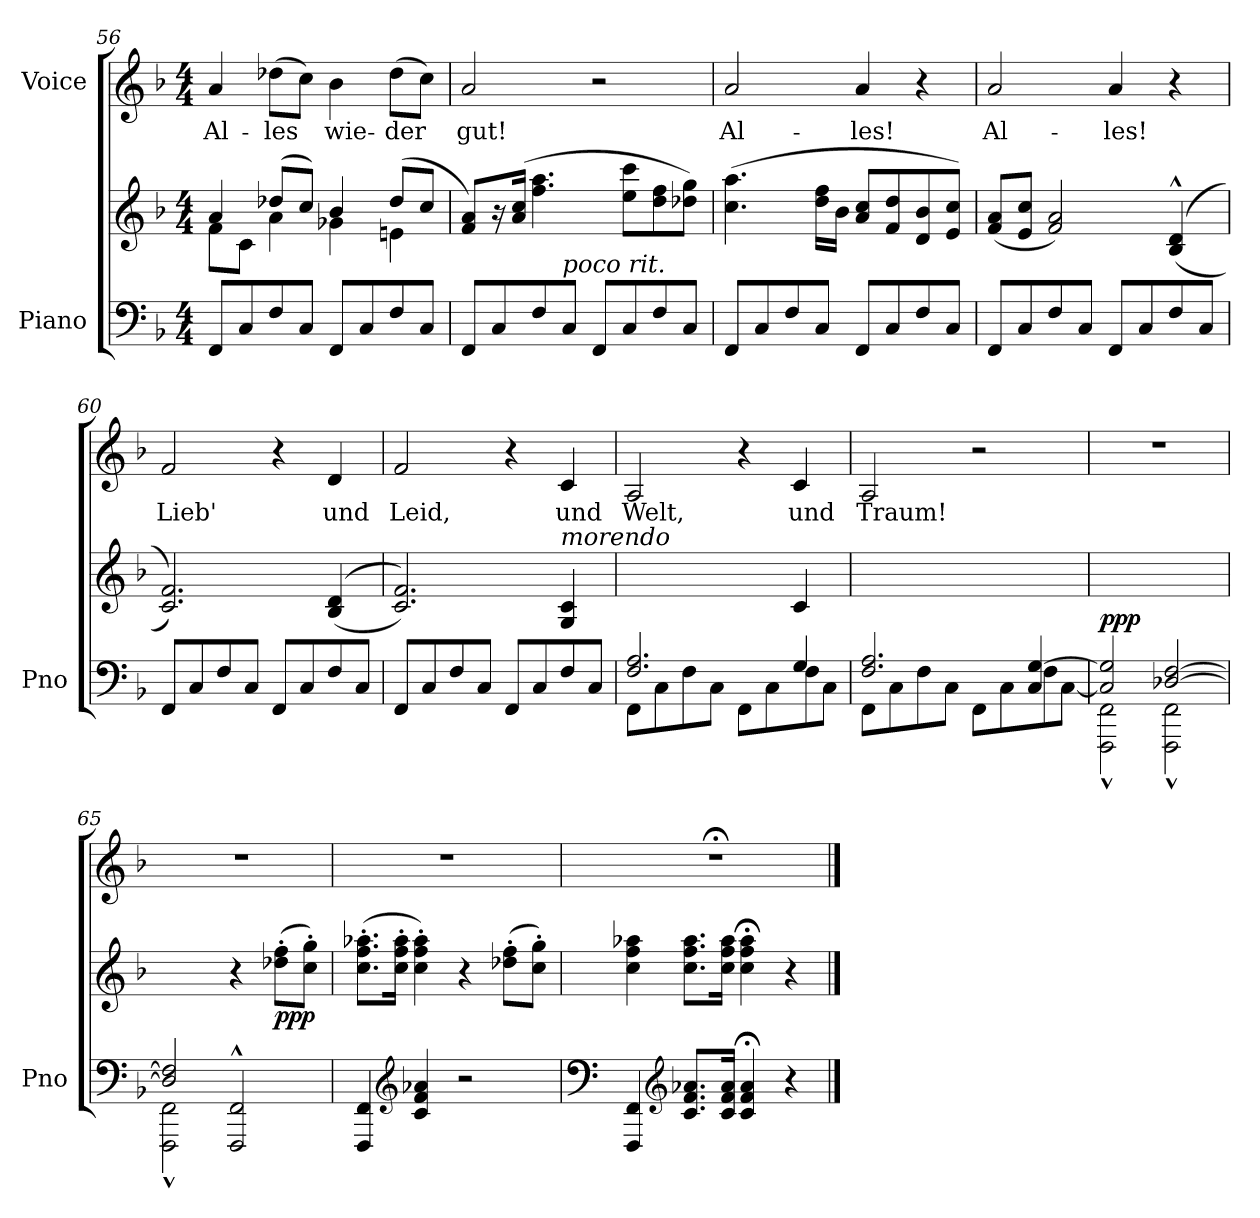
**kern	**kern	**dynam	**kern	**text
*part2	*part2	*part2	*part1	*part1
*staff3	*staff2	*staff2/3	*staff1	*staff1
*I"Piano	*	*	*I"Voice	*
*I'Pno	*	*	*	*
!!LO:LB:g=z
*clefF4	*clefG2	*	*clefG2	*
*k[b-]	*k[b-]	*	*k[b-]	*
*M4/4	*M4/4	*	*M4/4	*
=56	=56	=56	=56	=56
*	*^	*	*	*
!	!	!	!	!	!LO:LY:b
8FF/L	4a/	8f\L	.	4a/	Al-
8C/	.	8c\J	.	.	.
!	!	!	!	!	!LO:LY:b
8F/	(8dd-X/L	4a\	.	(8dd-X\L	-les
8C/J	8cc/J)	.	.	8cc\J)	.
!	!	!	!	!	!LO:LY:b
8FF/L	4b-/	4g-X\	.	4b-\	wie-
8C/	.	.	.	.	.
!	!	!	!	!	!LO:LY:b
8F/	(8dd-/L	4en\	.	(8dd-\L	-der
8C/J	8cc/J	.	.	8cc\J)	.
*	*v	*v	*	*	*
=57	=57	=57	=57	=57
!	!	!	!	!LO:LY:b
8FF/L	8f/ 8a/L)	.	2a/	gut!
8C/	16r	.	.	.
.	(16a/ 16cc/Jk	.	.	.
8F/	4.ff\ 4.aa\	.	.	.
!LO:TX:a:i:t=poco rit.	!	!	!	!
8C/J	.	.	.	.
*	*	*	*MM117	*
8FF/L	.	.	2r	.
8C/	8ee\ 8ccc\L	.	.	.
8F/	8dd\ 8ff\	.	.	.
8C/J	8dd-X\ 8gg\J)	.	.	.
=58	=58	=58	=58	=58
!	!	!	!	!LO:LY:b
8FF/L	(4.cc\ 4.aa\	.	2a/	Al-
8C/	.	.	.	.
8F/	.	.	.	.
8C/J	16dd\ 16ff\LL	.	.	.
.	16b-\JJ	.	.	.
!	!	!	!	!LO:LY:b
8FF/L	8a/ 8cc/L	.	4a/	-les!
8C/	8f/ 8dd/	.	.	.
8F/	8d/ 8b-/	.	4r	.
8C/J	8e/ 8cc/J)	.	.	.
=59	=59	=59	=59	=59
*	*	*	*MM110	*
!	!	!	!	!LO:LY:b
8FF/L	(8f/ 8a/L	.	2a/	Al-
8C/	8e/ 8cc/J	.	.	.
8F/	2f/ 2a/)	.	.	.
8C/J	.	.	.	.
*	*	*	*MM105	*
!	!	!	!	!LO:LY:b
8FF/L	.	.	4a/	-les!
8C/	.	.	.	.
8F/	(>(4B-/^^ 4d/^^	.	4r	.
8C/J	.	.	.	.
=60	=60	=60	=60	=60
*	*	*	*MM100	*
!	!	!	!	!LO:LY:b
8FF/L	2.c/ 2.f/))	.	2f/	Lieb'
8C/	.	.	.	.
8F/	.	.	.	.
8C/J	.	.	.	.
*	*	*	*MM95	*
8FF/L	.	.	4r	.
8C/	.	.	.	.
!	!	!	!	!LO:LY:b
8F/	((>4B-/ 4d/	.	4d/	und
8C/J	.	.	.	.
=61	=61	=61	=61	=61
*	*	*	*MM90	*
!	!	!	!	!LO:LY:b
8FF/L	2.c/ 2.f/))	.	2f/	Leid,
8C/	.	.	.	.
8F/	.	.	.	.
8C/J	.	.	.	.
8FF/L	.	.	4r	.
8C/	.	.	.	.
*	*	*	*MM85	*
!	!LO:TX:a:i:t=morendo	!	!	!
!	!	!	!	!LO:LY:b
8F/	4G/ 4c/	.	4c/	und
8C/J	.	.	.	.
!!LO:LB:g=z
=62	=62	=62	=62	=62
*^	*	*	*	*
!	!	!	!	!	!LO:LY:b
2.F/ 2.A/	8FF\L	2.ryy	.	2A/	Welt,
.	8C\	.	.	.	.
.	8F\	.	.	.	.
.	8C\J	.	.	.	.
.	8FF\L	.	.	4r	.
.	8C\	.	.	.	.
!	!	!	!	!	!LO:LY:b
4G/	8F\	4c/	.	4c/	und
.	8C\J	.	.	.	.
=63	=63	=63	=63	=63	=63
*	*	*	*	*MM80	*
!	!	!	!	!	!LO:LY:b
2.F/ 2.A/	8FF\L	1ryy	.	2A/	Traum!
.	8C\	.	.	.	.
.	8F\	.	.	.	.
.	8C\J	.	.	.	.
.	8FF\L	.	.	2r	.
.	8C\	.	.	.	.
4C/ [4G/	8F\	.	.	.	.
.	[8C\J	.	.	.	.
=64	=64	=64	=64	=64	=64
!	!	!	!LO:DY:a=2	!	!
2C/] 2G/]	2FFF\^^ 2FF\^^	1ryy	ppp	1r	.
[2D-X/ [2F/	2FFF\^^ 2FF\^^	.	.	.	.
=65	=65	=65	=65	=65	=65
*	*	*	*	*MM75	*
2D-/] 2F/]	2FFF\^^ 2FF\^^	2ryy	.	1r	.
2FFF/^^ 2FF/^^	2ryy	4r	.	.	.
!	!	!	!LO:DY:b	!	!
.	.	(8dd-X\' 8ff\'L	ppp	.	.
.	.	8cc\' 8gg\'J)	.	.	.
*v	*v	*	*	*	*
=66	=66	=66	=66	=66
4FFF/ 4FF/	(8.cc\' 8.ff\' 8.aa-X\'L	.	1r	.
.	16cc\' 16ff\' 16aa-\'Jk	.	.	.
*clefG2	*	*	*	*
4c/ 4f/ 4a-X/	4cc\' 4ff\' 4aa-\')	.	.	.
2r	4r	.	.	.
.	(8dd-X\' 8ff\'L	.	.	.
.	8cc\' 8gg\'J)	.	.	.
=67	=67	=67	=67	=67
*clefF4	*	*	*	*
4FFF/ 4FF/	4cc\ 4ff\ 4aa-X\	.	1r;<	.
*clefG2	*	*	*	*
8.c/ 8.f/ 8.a-X/L	8.cc\ 8.ff\ 8.aa-\L	.	.	.
16c/ 16f/ 16a-/Jk	16cc\ 16ff\ 16aa-\Jk	.	.	.
4c/;< 4f/;< 4a-/;<	4cc\;< 4ff\;< 4aa-\;<	.	.	.
4r	4r	.	.	.
==	==	==	==	==
*-	*-	*-	*-	*-
